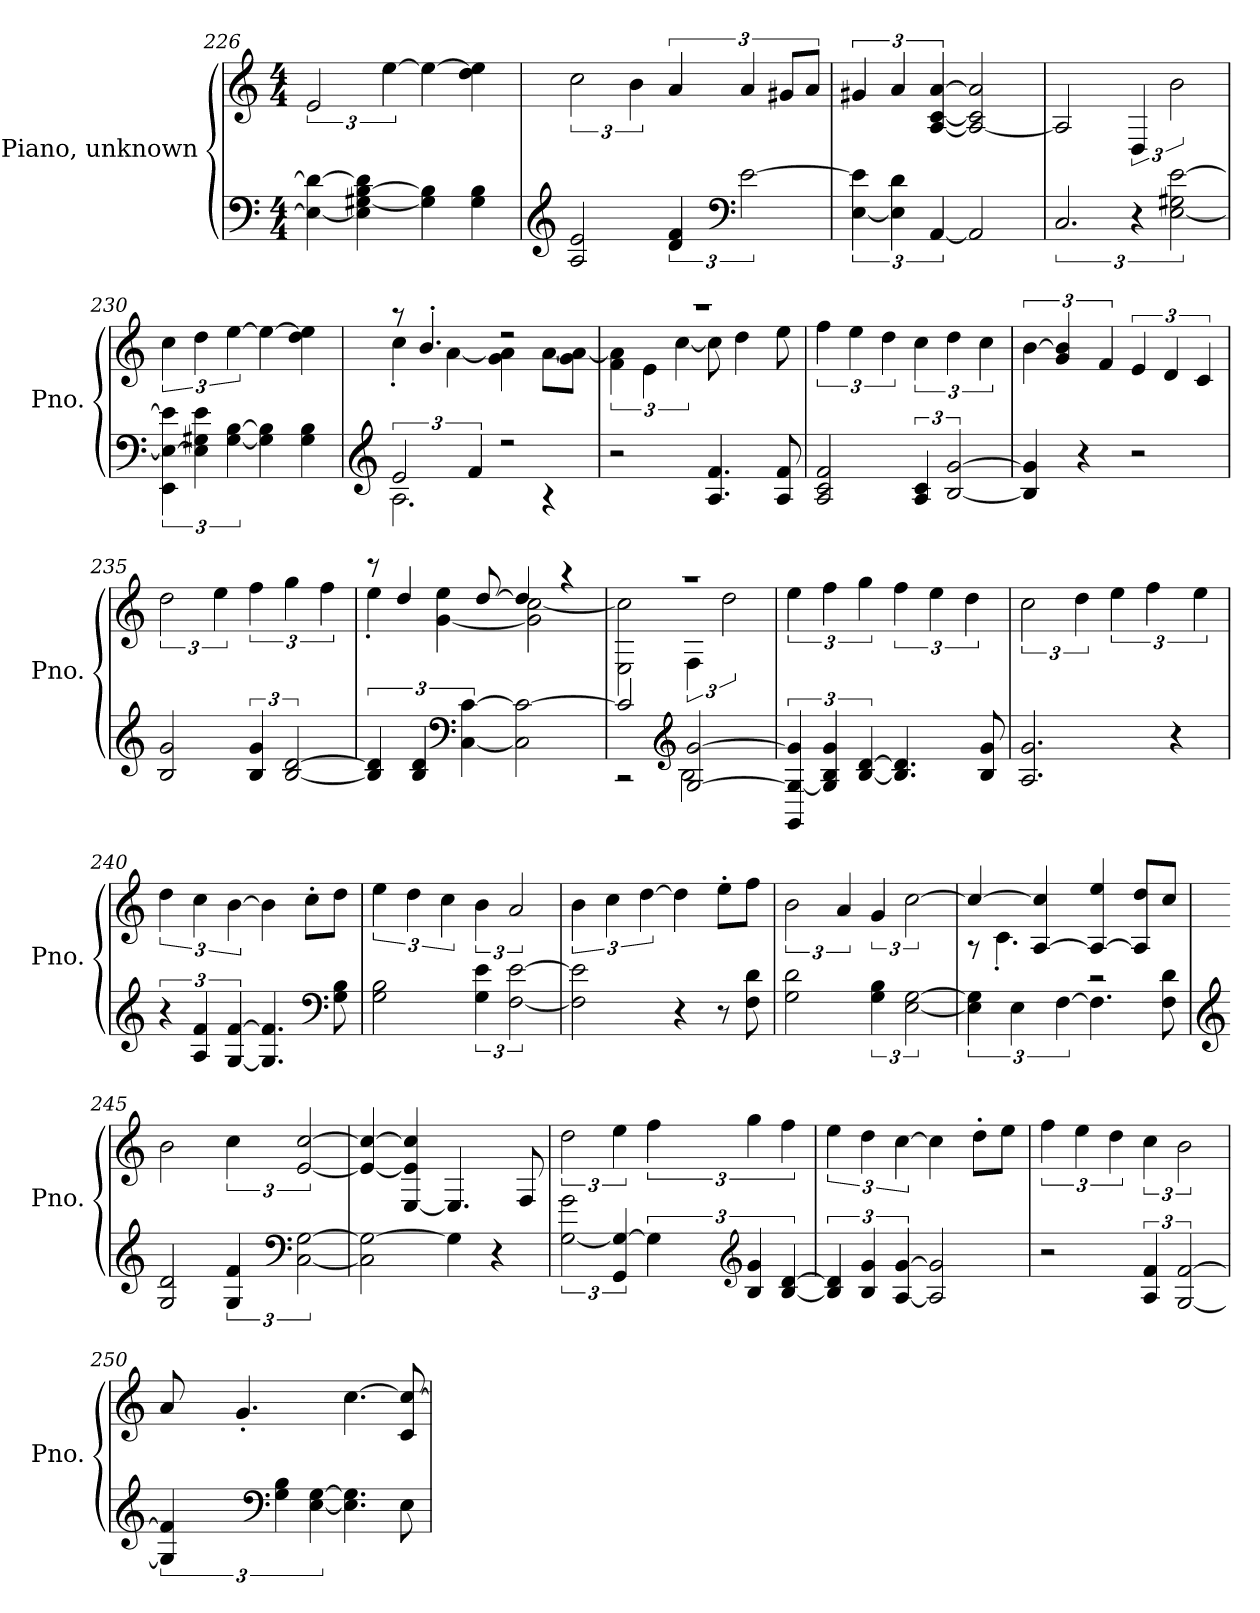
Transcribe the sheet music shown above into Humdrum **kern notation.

**kern	**kern
*part1	*part1
*staff2	*staff1
*I"Piano, unknown	*
*I'Pno.	*
*clefF4	*clefG2
*k[]	*k[]
*M4/4	*M4/4
=226	=226
4E\_ 4d\_	3e/
4E\] [4G#X\ [4B\ 4d\]	.
.	[6ee\
4G#\] 4B\]	4ee\_
4G#\ 4B\	4dd\ 4ee\]
!!LO:LB:g=z
=227	=227
*clefG2	*
2A/ 2e/	3cc\
.	6b\
6d/ 6f/	6a/
*clefF4	*
[3e\	6a/
.	12g#X/L
.	12a/J
=228	=228
[6E\ 6e\]	6g#X/
6E\] 6d\	6a/
[6AA/	[6A/ [6c/ [6a/
2AA/]	2A/_ 2c/] 2a/]
=229	=229
3.C/	2A/]
6r	6D/
[3E\ 3G#X\ [3e\	3b\
=230	=230
6EE\ 6E\_ 6e\]	6cc\
6E\] 6G#X\ 6e\	6dd\
[6G#\ [6B\	[6ee\
4G#\] 4B\]	4ee\_
4G#\ 4B\	4dd\ 4ee\]
=231	=231
*clefG2	*
*^	*^
3e/	2.A\	8r	4cc'\
.	.	4.b'/	.
.	.	.	[4a\
6f/	.	.	.
2r	.	2r	4g\ 4a\]
.	4r	.	[8a\L
.	.	.	8g\ 8a\_J
*v	*v	*	*
!!LO:LB:g=z	!!
=232	=232	=232
2r	1r	6f\ 6a\]
.	.	6e\
.	.	[6cc\
4.A/ 4.f/	.	8cc\]
.	.	4dd\
8A/ 8f/	.	8ee\
*	*v	*v
=233	=233
2A/ 2c/ 2f/	6ff\
.	6ee\
.	6dd\
6A/ 6c/	6cc\
[3B/ [3g/	6dd\
.	6cc\
=234	=234
4B/] 4g/]	[6b\
.	6g/ 6b/]
4r	.
.	6f/
2r	6e/
.	6d/
.	6c/
=235	=235
2B/ 2g/	3dd\
.	6ee\
6B/ 6g/	6ff\
[3B/ [3d/	6gg\
.	6ff\
=236	=236
*	*^
6B/] 6d/]	8r	4ee'\
.	4dd/	.
6B/ 6d/	.	.
.	.	[4g\ 4ee\
*clefF4	*	*
[6C\ [6c\	.	.
.	[8dd/	.
2C\] 2c\_	4dd/]	2g\] [2cc\
.	4r	.
=237	=237	=237
*^	*	*
2c/]	2r	1r	2E\ 2cc\]
*clefG2	*	*	*
[2G/ [2g/	2B\	.	6F\
.	.	.	3dd\
*v	*v	*	*
*	*v	*v
!!LO:LB:g=z
=238	=238
6GG/ 6G/_ 6g/]	6ee\
6G/] 6B/ 6g/	6ff\
[6B/ [6d/	6gg\
4.B/] 4.d/]	6ff\
.	6ee\
.	6dd\
8B/ 8g/	.
=239	=239
2.A/ 2.g/	3cc\
.	6dd\
.	6ee\
.	6ff\
4r	.
.	6ee\
=240	=240
6r	6dd\
6A/ 6f/	6cc\
[6G/ [6f/	[6b\
4.G/] 4.f/]	4b\]
.	8cc'\L
*clefF4	*
8G\ 8B\	8dd\J
=241	=241
2G\ 2B\	6ee\
.	6dd\
.	6cc\
6G\ 6e\	6b\
[3F\ [3e\	3a/
=242	=242
2F\] 2e\]	6b\
.	6cc\
.	[6dd\
4r	4dd\]
8r	8ee'\L
8F\ 8d\	8ff\J
=243	=243
2G\ 2d\	3b\
.	6a/
6G\ 6B\	6g/
[3E\ [3G\	[3cc\
!!LO:PB:g=z
=244	=244
*	*^
6E\] 6G\]	4cc/_	8r
.	.	4.c'\
6E\	.	.
.	[4A/ 4cc/]	.
[6F\	.	.
4.F\]	4A/_ 4ee/	2r
.	8A/] 8dd/L	.
8F\ 8d\	8cc/J	.
*	*v	*v
=245	=245
*clefG2	*
2G/ 2d/	2b\
6G/ 6f/	6cc\
*clefF4	*
[3C\ [3G\	[3e/ [3cc/
=246	=246
2C\] 2G\_	4e/_ 4cc/_
.	[4E/ 4e/] 4cc/]
4G\]	4.E/]
4r	.
.	8F/
=247	=247
[3G\ 3g\	3dd\
6GG/ 6G/_	6ee\
6G\]	6ff\
*clefG2	*
6B/ 6g/	6gg\
[6B/ [6d/	6ff\
=248	=248
6B/] 6d/]	6ee\
6B/ 6g/	6dd\
[6A/ [6g/	[6cc\
2A/] 2g/]	4cc\]
.	8dd'\L
.	8ee\J
!!LO:LB:g=z
=249	=249
2r	6ff\
.	6ee\
.	6dd\
6A/ 6f/	6cc\
[3G/ [3f/	3b\
=250	=250
6G/] 6f/]	8a/
.	4.g'/
*clefF4	*
6G\ 6B\	.
[6E\ [6G\	.
4.E\] 4.G\]	[4.cc\
8E\	8c/ 8cc/_
=	=
*-	*-
